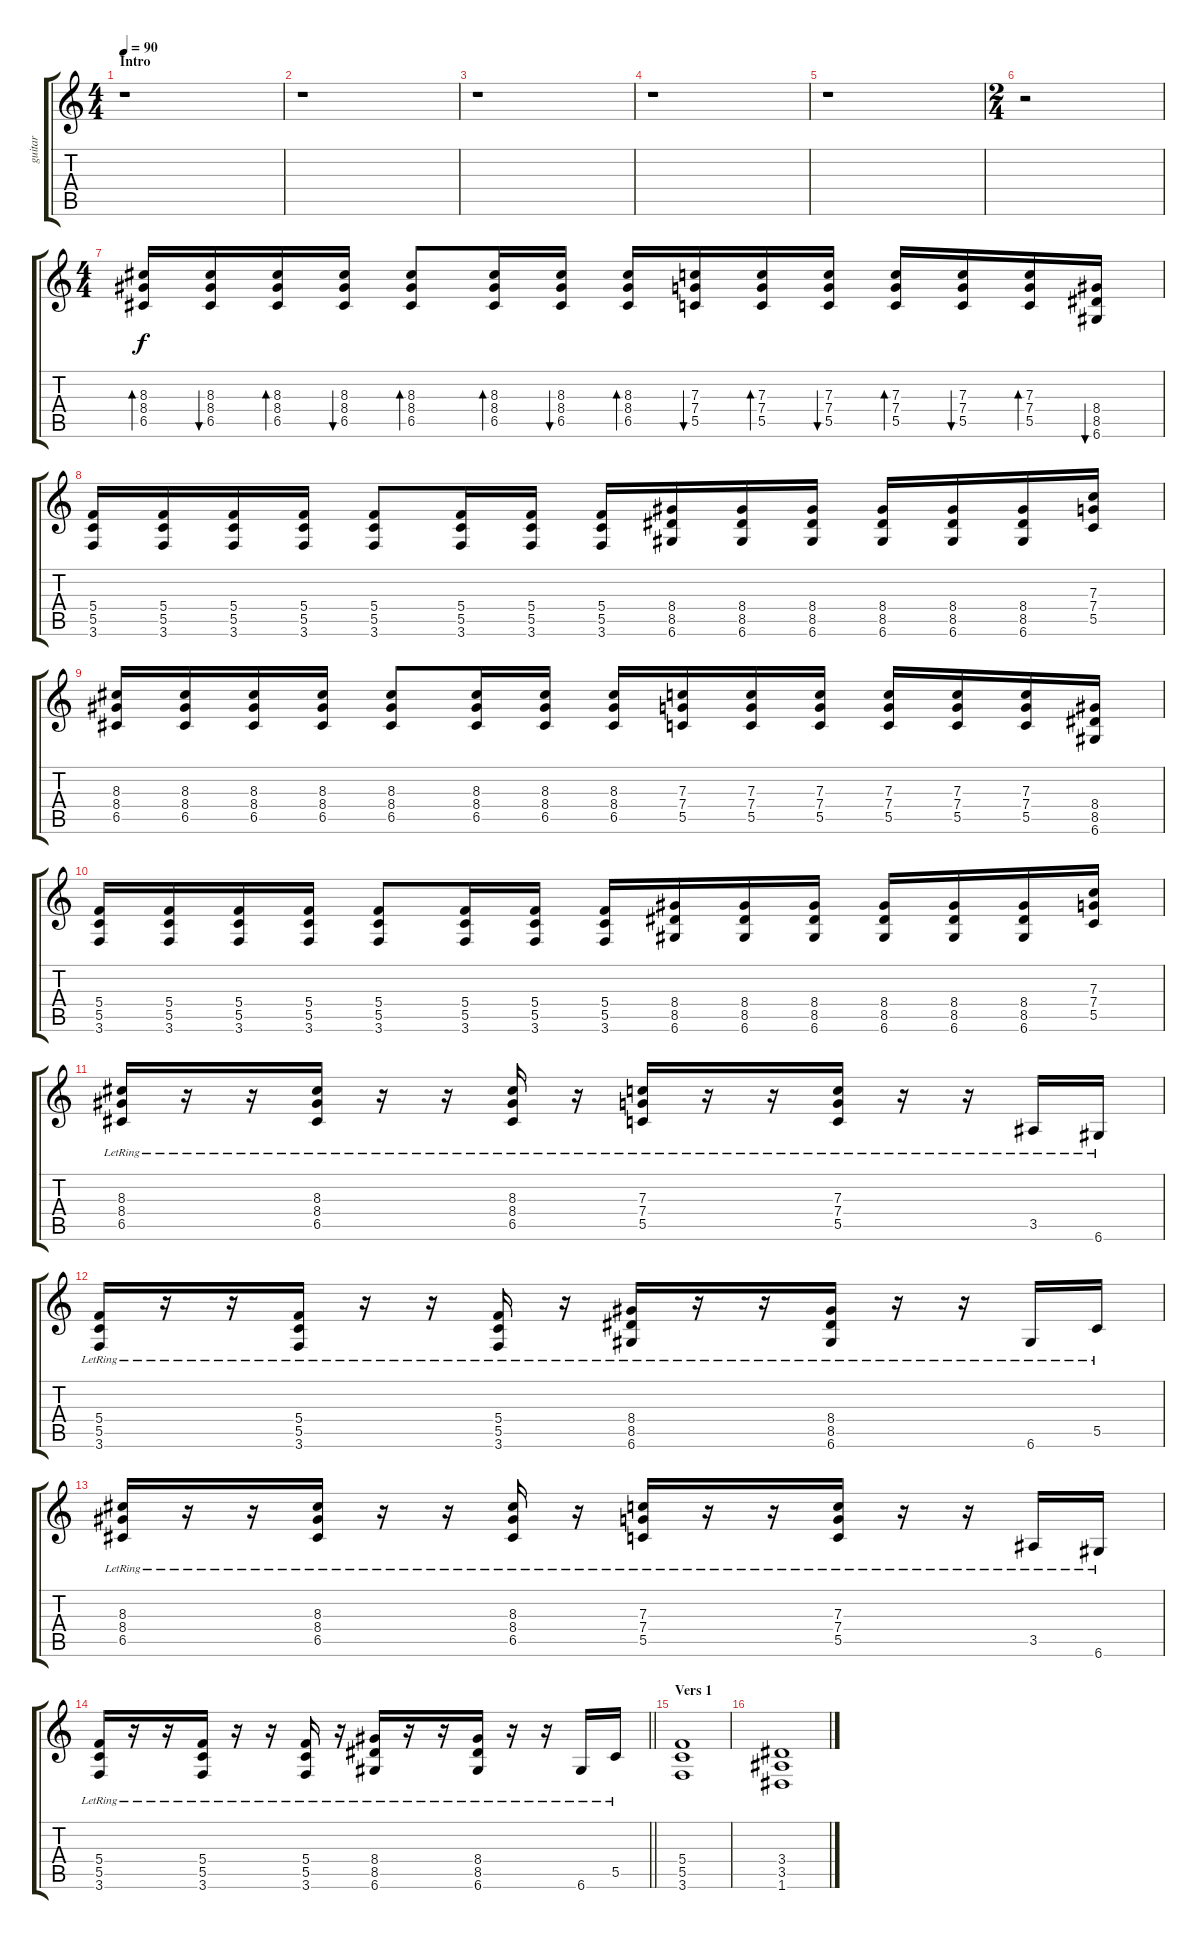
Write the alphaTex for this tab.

\track ("guitar" "guitar") {instrument distortionguitar}
\staff {score tabs}
\tuning (D4 A3 F3 C3 G2 D2) {hide}
\ts (4 4)
\section ("" "Intro")
\tempo 90
\clef g2
\ks c
r.1{dy f instrument distortionguitar} |
r.1 |
r.1 |
r.1 |
r.1 |
\ts (2 4)
r.2 |
\ts (4 4)
(8.3 8.4 6.5).16{bd 60} (8.3 8.4 6.5).16{bu 60} (8.3 8.4 6.5).16{bd 60} (8.3 8.4 6.5).16{bu 60} (8.3 8.4 6.5).8{bd 60} (8.3 8.4 6.5).16{bd 60} (8.3 8.4 6.5).16{bu 60} (8.3 8.4 6.5).16{bd 60} (7.3 7.4 5.5).16{bu 60} (7.3 7.4 5.5).16{bd 60} (7.3 7.4 5.5).16{bu 60} (7.3 7.4 5.5).16{bd 60} (7.3 7.4 5.5).16{bu 60} (7.3 7.4 5.5).16{bd 60} (8.4 8.5 6.6).16{bu 60} |
(5.4 5.5 3.6).16 (5.4 5.5 3.6).16 (5.4 5.5 3.6).16 (5.4 5.5 3.6).16 (5.4 5.5 3.6).8 (5.4 5.5 3.6).16 (5.4 5.5 3.6).16 (5.4 5.5 3.6).16 (8.4 8.5 6.6).16 (8.4 8.5 6.6).16 (8.4 8.5 6.6).16 (8.4 8.5 6.6).16 (8.4 8.5 6.6).16 (8.4 8.5 6.6).16 (7.3 7.4 5.5).16 |
(8.3 8.4 6.5).16 (8.3 8.4 6.5).16 (8.3 8.4 6.5).16 (8.3 8.4 6.5).16 (8.3 8.4 6.5).8 (8.3 8.4 6.5).16 (8.3 8.4 6.5).16 (8.3 8.4 6.5).16 (7.3 7.4 5.5).16 (7.3 7.4 5.5).16 (7.3 7.4 5.5).16 (7.3 7.4 5.5).16 (7.3 7.4 5.5).16 (7.3 7.4 5.5).16 (8.4 8.5 6.6).16 |
(5.4 5.5 3.6).16 (5.4 5.5 3.6).16 (5.4 5.5 3.6).16 (5.4 5.5 3.6).16 (5.4 5.5 3.6).8 (5.4 5.5 3.6).16 (5.4 5.5 3.6).16 (5.4 5.5 3.6).16 (8.4 8.5 6.6).16 (8.4 8.5 6.6).16 (8.4 8.5 6.6).16 (8.4 8.5 6.6).16 (8.4 8.5 6.6).16 (8.4 8.5 6.6).16 (7.3 7.4 5.5).16 |
(8.3 8.4 6.5{lr}).16 r.16 r.16 (8.3 8.4 6.5{lr}).16 r.16 r.16 (8.3 8.4 6.5{lr}).16 r.16 (7.3 7.4 5.5{lr}).16 r.16 r.16 (7.3 7.4 5.5{lr}).16 r.16 r.16 3.5{lr}.16 6.6{lr}.16 |
(5.4 5.5 3.6{lr}).16 r.16 r.16 (5.4 5.5 3.6{lr}).16 r.16 r.16 (5.4 5.5 3.6{lr}).16 r.16 (8.4 8.5 6.6{lr}).16 r.16 r.16 (8.4 8.5 6.6{lr}).16 r.16 r.16 6.6{lr}.16 5.5{lr}.16 |
(8.3 8.4 6.5{lr}).16 r.16 r.16 (8.3 8.4 6.5{lr}).16 r.16 r.16 (8.3 8.4 6.5{lr}).16 r.16 (7.3 7.4 5.5{lr}).16 r.16 r.16 (7.3 7.4 5.5{lr}).16 r.16 r.16 3.5{lr}.16 6.6{lr}.16 |
\barLineRight lightlight
(5.4 5.5 3.6{lr}).16 r.16 r.16 (5.4 5.5 3.6{lr}).16 r.16 r.16 (5.4 5.5 3.6{lr}).16 r.16 (8.4 8.5 6.6{lr}).16 r.16 r.16 (8.4 8.5 6.6{lr}).16 r.16 r.16 6.6{lr}.16 5.5{lr}.16 |
\section ("" "Vers 1")
(5.4 5.5 3.6).1{volume 7} |
(3.4 3.5 1.6).1
